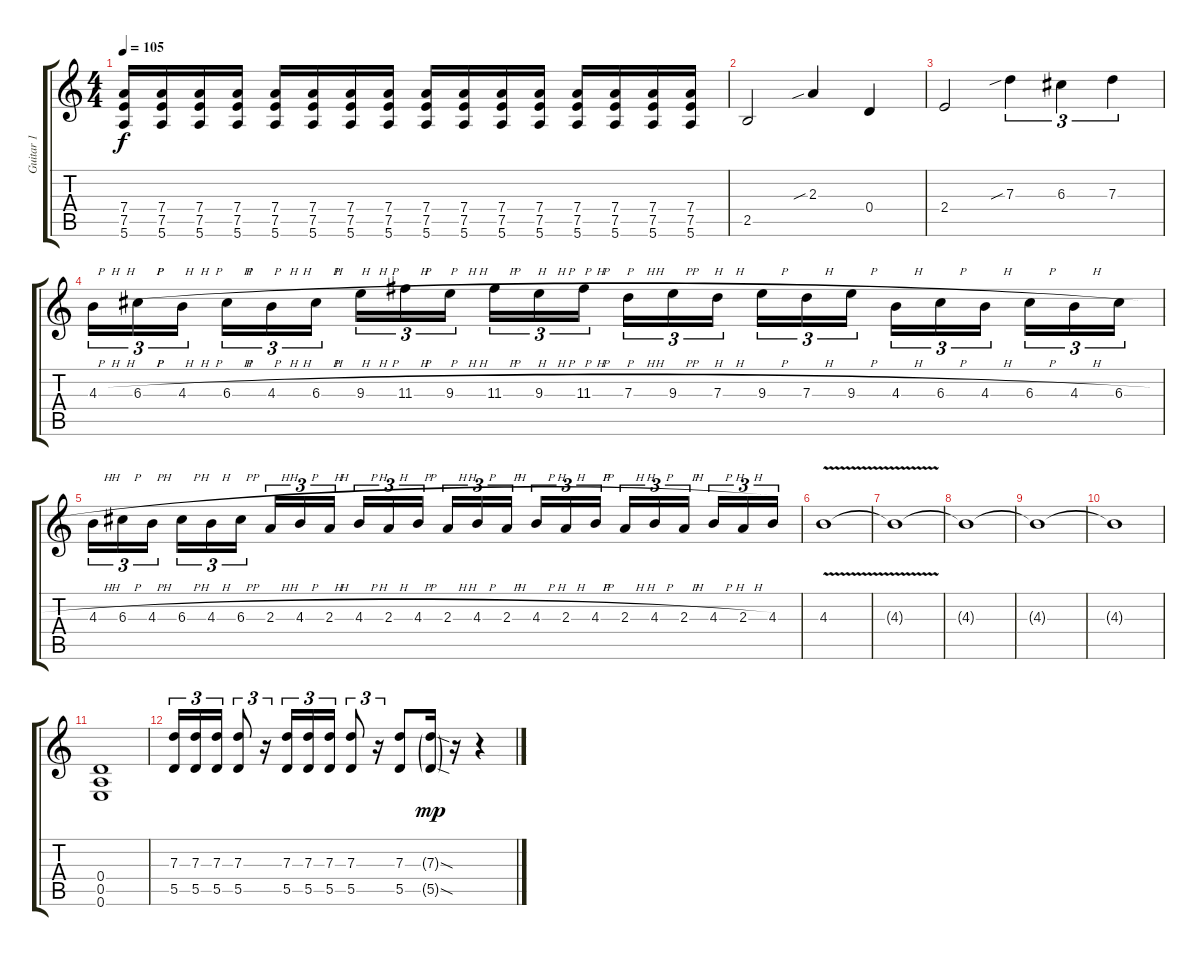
\track ("Guitar 1" "Guitar 1") {instrument distortionguitar}
\staff {score tabs}
\tuning (E4 B3 G3 D3 A2 E2) {hide}
\ts (4 4)
\tempo 105
\clef g2
\ks c
(7.4 7.5 5.6).16{dy f} (7.4 7.5 5.6).16 (7.4 7.5 5.6).16 (7.4 7.5 5.6).16 (7.4 7.5 5.6).16 (7.4 7.5 5.6).16 (7.4 7.5 5.6).16 (7.4 7.5 5.6).16 (7.4 7.5 5.6).16 (7.4 7.5 5.6).16 (7.4 7.5 5.6).16 (7.4 7.5 5.6).16 (7.4 7.5 5.6).16 (7.4 7.5 5.6).16 (7.4 7.5 5.6).16 (7.4 7.5 5.6).16 |
2.5.2 2.3{sib}.4 0.4.4 |
2.4.2 7.3{sib}.4{tu (3 2)} 6.3.4{tu (3 2)} 7.3.4{tu (3 2)} |
4.3{h}.16{tu (3 2)} 6.3{h}.16{tu (3 2)} 4.3{h}.16{tu (3 2) beam splitsecondary} 6.3{h}.16{tu (3 2)} 4.3{h}.16{tu (3 2)} 6.3{h}.16{tu (3 2)} 9.3{h}.16{tu (3 2)} 11.3{h}.16{tu (3 2)} 9.3{h}.16{tu (3 2) beam splitsecondary} 11.3{h}.16{tu (3 2)} 9.3{h}.16{tu (3 2)} 11.3{h}.16{tu (3 2)} 7.3{h}.16{tu (3 2)} 9.3{h}.16{tu (3 2)} 7.3{h}.16{tu (3 2) beam splitsecondary} 9.3{h}.16{tu (3 2)} 7.3{h}.16{tu (3 2)} 9.3{h}.16{tu (3 2)} 4.3{h}.16{tu (3 2)} 6.3{h}.16{tu (3 2)} 4.3{h}.16{tu (3 2) beam splitsecondary} 6.3{h}.16{tu (3 2)} 4.3{h}.16{tu (3 2)} 6.3{h}.16{tu (3 2)} |
4.3{h}.16{tu (3 2)} 6.3{h}.16{tu (3 2)} 4.3{h}.16{tu (3 2) beam splitsecondary} 6.3{h}.16{tu (3 2)} 4.3{h}.16{tu (3 2)} 6.3{h}.16{tu (3 2)} 2.3{h}.16{tu (3 2)} 4.3{h}.16{tu (3 2)} 2.3{h}.16{tu (3 2) beam splitsecondary} 4.3{h}.16{tu (3 2)} 2.3{h}.16{tu (3 2)} 4.3{h}.16{tu (3 2)} 2.3{h}.16{tu (3 2)} 4.3{h}.16{tu (3 2)} 2.3{h}.16{tu (3 2) beam splitsecondary} 4.3{h}.16{tu (3 2)} 2.3{h}.16{tu (3 2)} 4.3{h}.16{tu (3 2)} 2.3{h}.16{tu (3 2)} 4.3{h}.16{tu (3 2)} 2.3{h}.16{tu (3 2) beam splitsecondary} 4.3{h}.16{tu (3 2)} 2.3{h}.16{tu (3 2)} 4.3.16{tu (3 2)} |
4.3{v}.1 |
4.3{t}.1 |
4.3{t}.1 |
4.3{t}.1 |
4.3{t}.1 |
(0.4 0.5 0.6).1 |
(7.3 5.5).16{tu (3 2)} (7.3 5.5).16{tu (3 2)} (7.3 5.5).16{tu (3 2)} (7.3 5.5).8{tu (3 2)} r.16{tu (3 2)} (7.3 5.5).16{tu (3 2)} (7.3 5.5).16{tu (3 2)} (7.3 5.5).16{tu (3 2)} (7.3 5.5).8{tu (3 2)} r.16{tu (3 2)} (7.3 5.5).8 (7.3{sod g} 5.5{sod g}).16{dy mp} r.16 r.4
